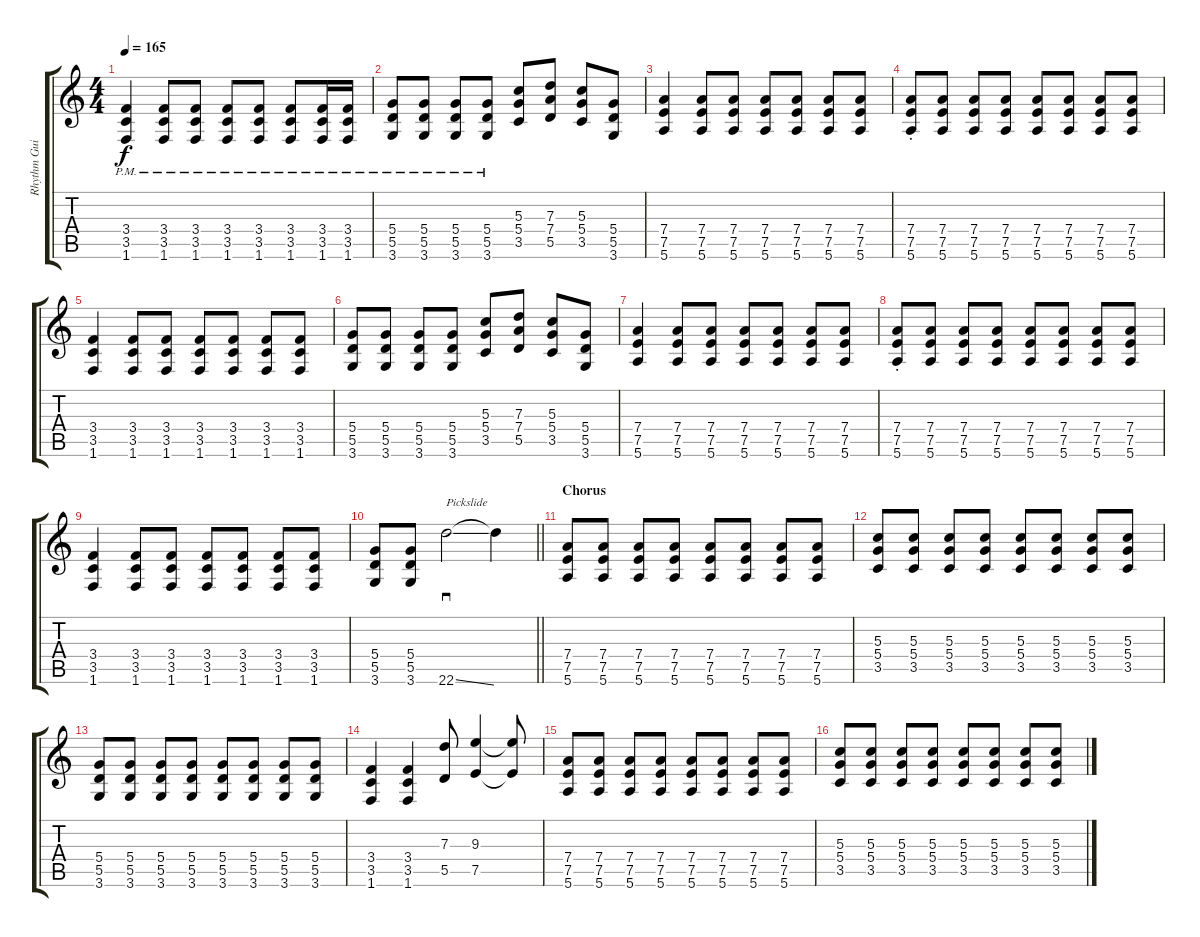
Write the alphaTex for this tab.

\track ("Rhythm Guitar" "Rhythm Gui") {instrument distortionguitar}
\staff {score tabs}
\tuning (E4 B3 G3 D3 A2 E2) {hide}
\ts (4 4)
\tempo 165
\clef g2
\ks c
(3.4{pm} 3.5{pm} 1.6{pm}).4{dy f} (3.4{pm} 3.5{pm} 1.6{pm}).8 (3.4{pm} 3.5{pm} 1.6{pm}).8 (3.4{pm} 3.5{pm} 1.6{pm}).8 (3.4{pm} 3.5{pm} 1.6{pm}).8 (3.4{pm} 3.5{pm} 1.6{pm}).8 (3.4{pm} 3.5{pm} 1.6{pm}).16 (3.4{pm} 3.5{pm} 1.6{pm}).16 |
(5.4{pm} 5.5{pm} 3.6{pm}).8 (5.4{pm} 5.5{pm} 3.6{pm}).8 (5.4{pm} 5.5{pm} 3.6{pm}).8 (5.4{pm} 5.5{pm} 3.6{pm}).8 (5.3 5.4 3.5).8 (7.3 7.4 5.5).8 (5.3 5.4 3.5).8 (5.4 5.5 3.6).8 |
(7.4 7.5 5.6).4 (7.4 7.5 5.6).8 (7.4 7.5 5.6).8 (7.4 7.5 5.6).8 (7.4 7.5 5.6).8 (7.4 7.5 5.6).8 (7.4 7.5 5.6).8 |
(7.4{st} 7.5 5.6).8 (7.4 7.5 5.6).8 (7.4 7.5 5.6).8 (7.4 7.5 5.6).8 (7.4 7.5 5.6).8 (7.4 7.5 5.6).8 (7.4 7.5 5.6).8 (7.4 7.5 5.6).8 |
(3.4 3.5 1.6).4 (3.4 3.5 1.6).8 (3.4 3.5 1.6).8 (3.4 3.5 1.6).8 (3.4 3.5 1.6).8 (3.4 3.5 1.6).8 (3.4 3.5 1.6).8 |
(5.4 5.5 3.6).8 (5.4 5.5 3.6).8 (5.4 5.5 3.6).8 (5.4 5.5 3.6).8 (5.3 5.4 3.5).8 (7.3 7.4 5.5).8 (5.3 5.4 3.5).8 (5.4 5.5 3.6).8 |
(7.4 7.5 5.6).4 (7.4 7.5 5.6).8 (7.4 7.5 5.6).8 (7.4 7.5 5.6).8 (7.4 7.5 5.6).8 (7.4 7.5 5.6).8 (7.4 7.5 5.6).8 |
(7.4{st} 7.5 5.6).8 (7.4 7.5 5.6).8 (7.4 7.5 5.6).8 (7.4 7.5 5.6).8 (7.4 7.5 5.6).8 (7.4 7.5 5.6).8 (7.4 7.5 5.6).8 (7.4 7.5 5.6).8 |
(3.4 3.5 1.6).4 (3.4 3.5 1.6).8 (3.4 3.5 1.6).8 (3.4 3.5 1.6).8 (3.4 3.5 1.6).8 (3.4 3.5 1.6).8 (3.4 3.5 1.6).8 |
\barLineRight lightlight
(5.4 5.5 3.6).8 (5.4 5.5 3.6).8 22.6{ss}.2{sd txt "Pickslide"} 22.6{t}.4 |
\section ("" "Chorus")
(7.4 7.5 5.6).8 (7.4 7.5 5.6).8 (7.4 7.5 5.6).8 (7.4 7.5 5.6).8 (7.4 7.5 5.6).8 (7.4 7.5 5.6).8 (7.4 7.5 5.6).8 (7.4 7.5 5.6).8 |
(5.3 5.4 3.5).8 (5.3 5.4 3.5).8 (5.3 5.4 3.5).8 (5.3 5.4 3.5).8 (5.3 5.4 3.5).8 (5.3 5.4 3.5).8 (5.3 5.4 3.5).8 (5.3 5.4 3.5).8 |
(5.4 5.5 3.6).8 (5.4 5.5 3.6).8 (5.4 5.5 3.6).8 (5.4 5.5 3.6).8 (5.4 5.5 3.6).8 (5.4 5.5 3.6).8 (5.4 5.5 3.6).8 (5.4 5.5 3.6).8 |
(3.4 3.5 1.6).4 (3.4 3.5 1.6).4 (7.3 5.5).8 (9.3 7.5).4 (9.3{t} 7.5{t}).8 |
(7.4 7.5 5.6).8 (7.4 7.5 5.6).8 (7.4 7.5 5.6).8 (7.4 7.5 5.6).8 (7.4 7.5 5.6).8 (7.4 7.5 5.6).8 (7.4 7.5 5.6).8 (7.4 7.5 5.6).8 |
(5.3 5.4 3.5).8 (5.3 5.4 3.5).8 (5.3 5.4 3.5).8 (5.3 5.4 3.5).8 (5.3 5.4 3.5).8 (5.3 5.4 3.5).8 (5.3 5.4 3.5).8 (5.3 5.4 3.5).8
